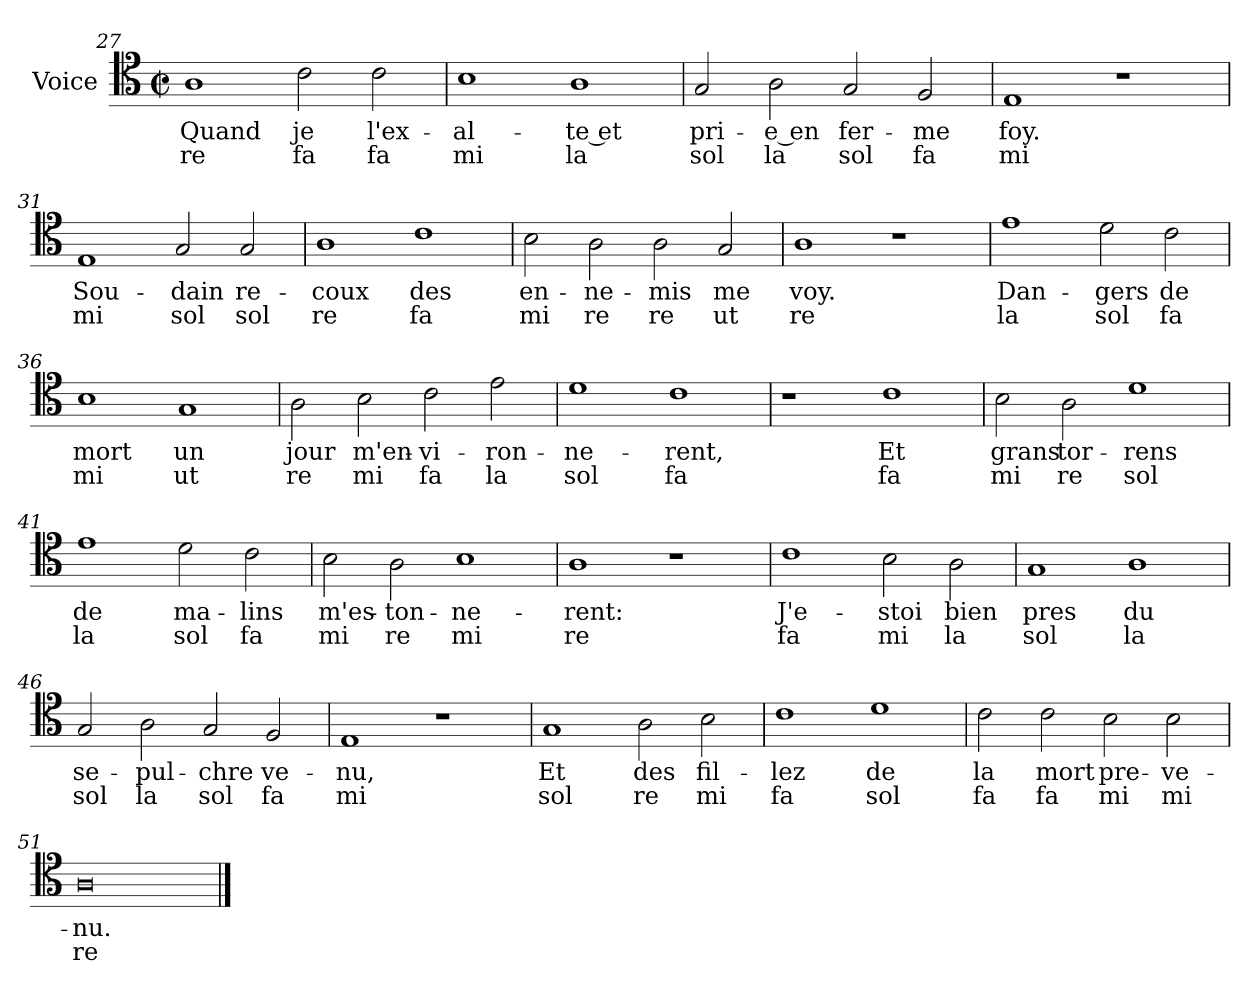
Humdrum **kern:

**kern	**text	**text
*part1	*part1	*part1
*staff1	*staff1	*staff1
*I"Voice	*	*
*I'Vo.	*	*
*clefC4	*	*
*k[]	*	*
*M4/2	*	*
*met(c|)	*	*
=27	=27	=27
1A	Quand	re
2c\	je	fa
2c\	l'ex-	fa
=28	=28	=28
1B	-al-	mi
1A	-te et	la
=29	=29	=29
2G/	pri-	sol
2A\	-e en	la
2G/	fer-	sol
2F/	-me	fa
=30	=30	=30
1E	foy.	mi
1r	.	.
=31	=31	=31
1E	Sou-	mi
2G/	-dain	sol
2G/	re-	sol
=32	=32	=32
1A	-coux	re
1c	des	fa
=33	=33	=33
2B\	en-	mi
2A\	-ne-	re
2A\	-mis	re
2G/	me	ut
=34	=34	=34
1A	voy.	re
1r	.	.
=35	=35	=35
1e	Dan-	la
2d\	-gers	sol
2c\	de	fa
=36	=36	=36
1B	mort	mi
1G	un	ut
=37	=37	=37
2A\	jour	re
2B\	m'en-	mi
2c\	-vi-	fa
2e\	-ron-	la
=38	=38	=38
1d	-ne-	sol
1c	-rent,	fa
=39	=39	=39
1r	.	.
1c	Et	fa
=40	=40	=40
2B\	grans	mi
2A\	tor-	re
1d	-rens	sol
=41	=41	=41
1e	de	la
2d\	ma-	sol
2c\	-lins	fa
=42	=42	=42
2B\	m'es-	mi
2A\	-ton-	re
1B	-ne-	mi
=43	=43	=43
1A	-rent:	re
1r	.	.
=44	=44	=44
1c	J'e-	fa
2B\	-stoi	mi
2A\	bien	la
=45	=45	=45
1G	pres	sol
1A	du	la
=46	=46	=46
2G/	se-	sol
2A\	-pul-	la
2G/	-chre	sol
2F/	ve-	fa
=47	=47	=47
1E	-nu,	mi
1r	.	.
=48	=48	=48
1G	Et	sol
2A\	des	re
2B\	fil-	mi
=49	=49	=49
1c	-lez	fa
1d	de	sol
=50	=50	=50
2c\	la	fa
2c\	mort	fa
2B\	pre-	mi
2B\	-ve-	mi
=51	=51	=51
0A	-nu.	re
==	==	==
*-	*-	*-
